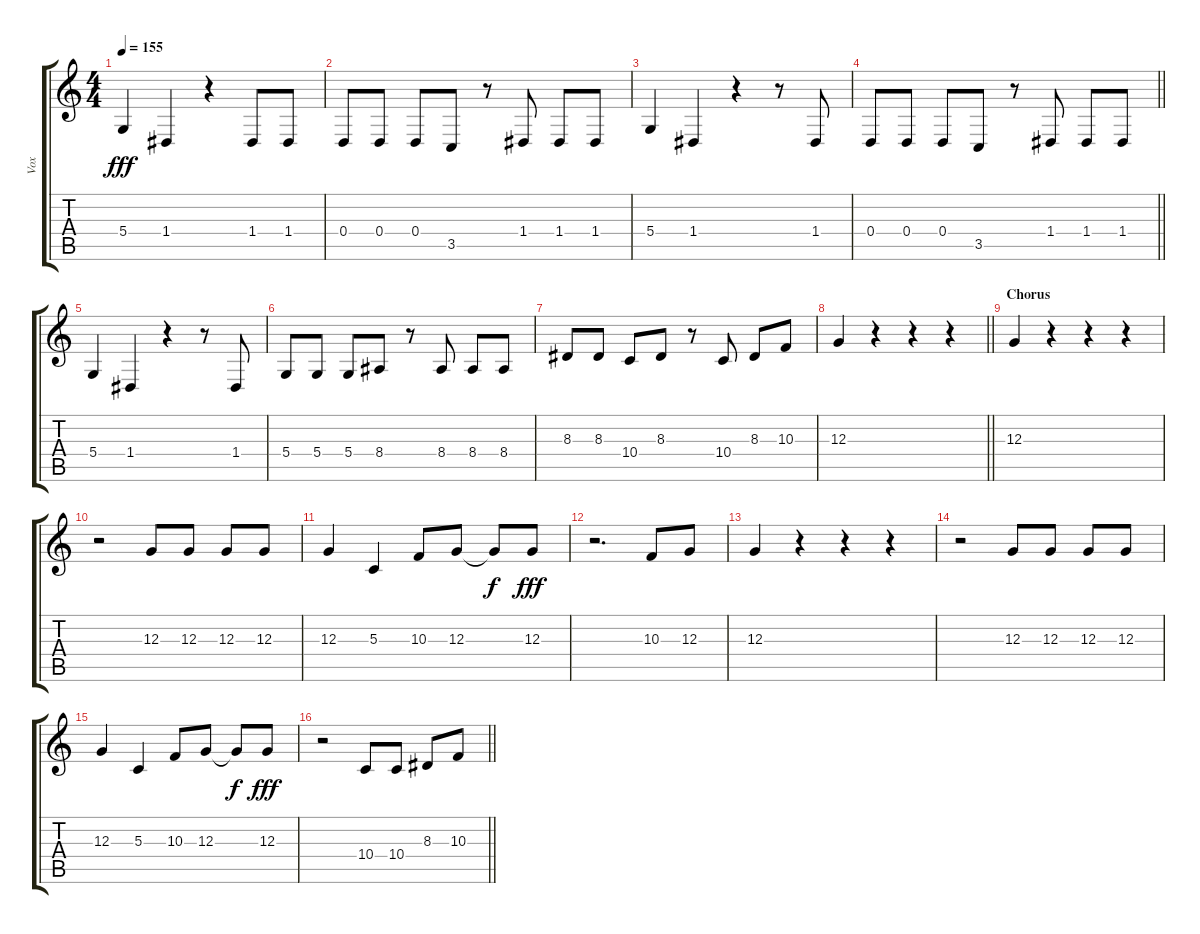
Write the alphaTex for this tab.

\track ("Vox" "Vox") {instrument lead6voice}
\staff {score tabs}
\tuning (E4 B3 G3 D3 A2 E2) {hide}
\ts (4 4)
\tempo 155
\clef g2
\ks c
5.4.4{dy fff} 1.4.4 r.4 1.4.8 1.4.8 |
0.4.8 0.4.8 0.4.8 3.5.8 r.8 1.4.8 1.4.8 1.4.8 |
5.4.4 1.4.4 r.4 r.8 1.4.8 |
\barLineRight lightlight
0.4.8 0.4.8 0.4.8 3.5.8 r.8 1.4.8 1.4.8 1.4.8 |
5.4.4 1.4.4 r.4 r.8 1.4.8 |
5.4.8 5.4.8 5.4.8 8.4.8 r.8 8.4.8 8.4.8 8.4.8 |
8.3.8 8.3.8 10.4.8 8.3.8 r.8 10.4.8 8.3.8 10.3.8 |
\barLineRight lightlight
12.3.4 r.4 r.4 r.4 |
\section ("" "Chorus")
12.3.4 r.4 r.4 r.4 |
r.2 12.3.8 12.3.8 12.3.8 12.3.8 |
12.3.4 5.3.4 10.3.8 12.3.8 12.3{t}.8{dy f} 12.3.8{dy fff} |
r.2{d} 10.3.8 12.3.8 |
12.3.4 r.4 r.4 r.4 |
r.2 12.3.8 12.3.8 12.3.8 12.3.8 |
12.3.4 5.3.4 10.3.8 12.3.8 12.3{t}.8{dy f} 12.3.8{dy fff} |
\barLineRight lightlight
r.2 10.4.8 10.4.8 8.3.8 10.3.8
